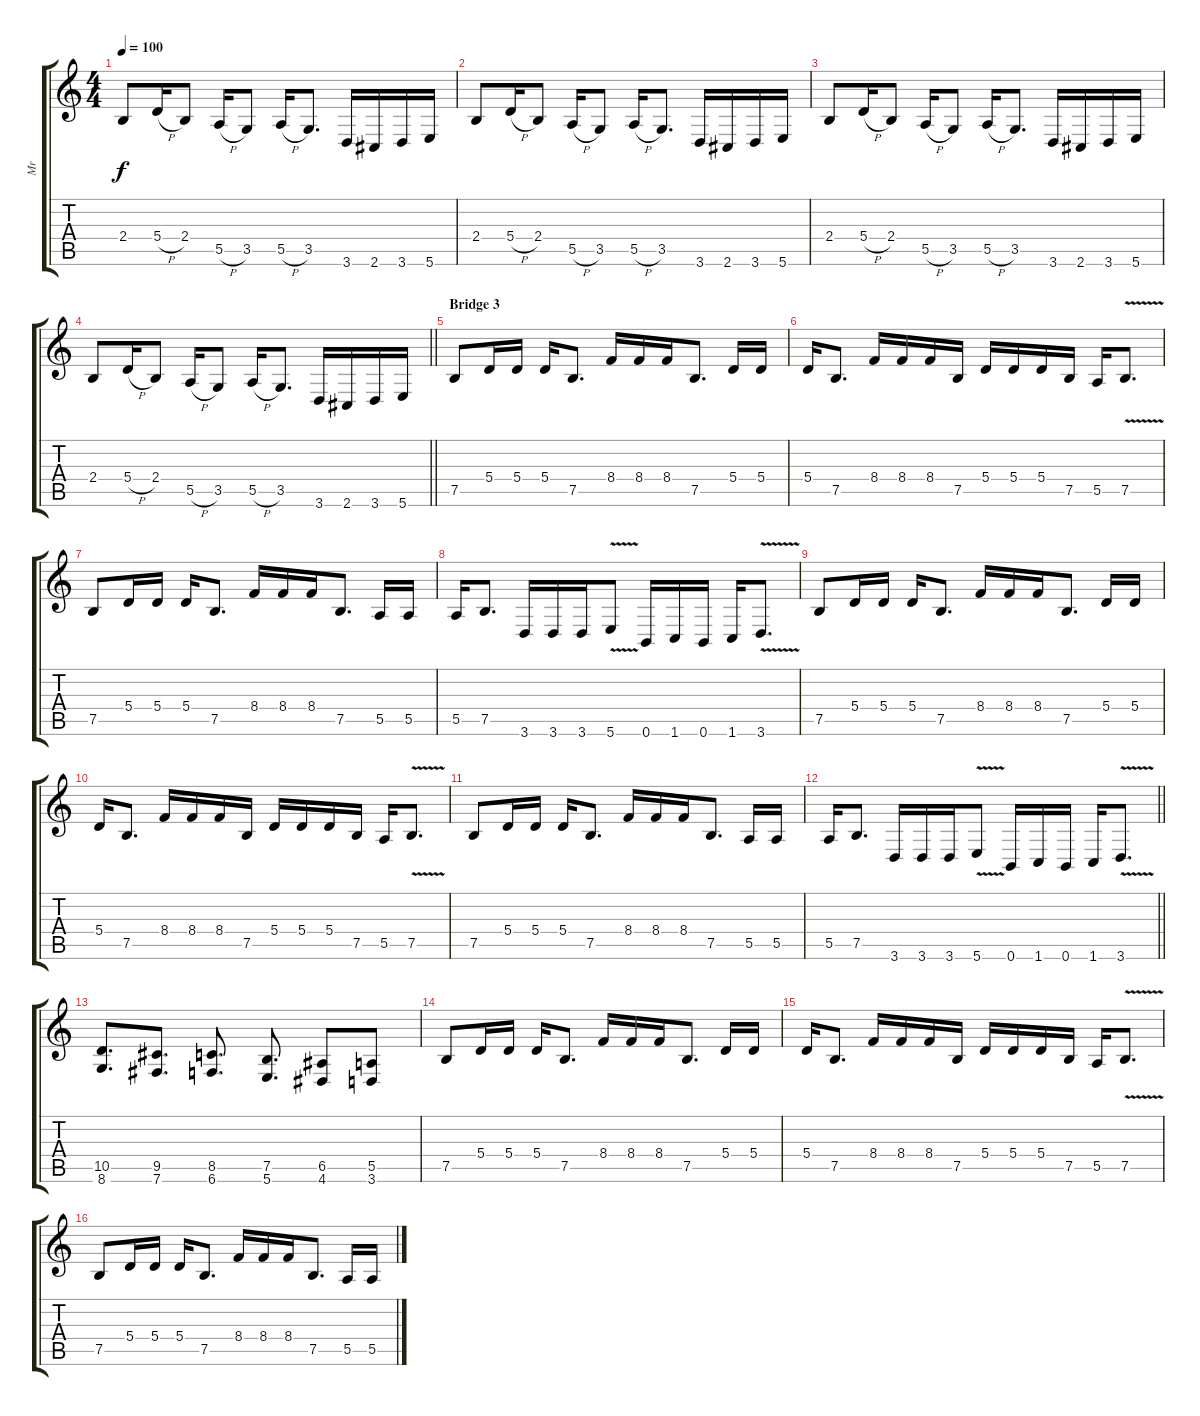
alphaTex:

\track ("Mr" "Mr") {instrument distortionguitar}
\staff {score tabs}
\tuning (B3 Gb3 D3 A2 E2 B1) {hide}
\ts (4 4)
\tempo 100
\clef g2
\ks c
2.4.8{dy f} 5.4{h}.16 2.4.8 5.5{h}.16 3.5.8 5.5{h}.16 3.5.8{d} 3.6.16 2.6.16 3.6.16 5.6.16 |
2.4.8 5.4{h}.16 2.4.8 5.5{h}.16 3.5.8 5.5{h}.16 3.5.8{d} 3.6.16 2.6.16 3.6.16 5.6.16 |
2.4.8 5.4{h}.16 2.4.8 5.5{h}.16 3.5.8 5.5{h}.16 3.5.8{d} 3.6.16 2.6.16 3.6.16 5.6.16 |
\barLineRight lightlight
2.4.8 5.4{h}.16 2.4.8 5.5{h}.16 3.5.8 5.5{h}.16 3.5.8{d} 3.6.16 2.6.16 3.6.16 5.6.16 |
\section ("" "Bridge 3")
7.5.8{instrument distortionguitar} 5.4.16 5.4.16 5.4.16 7.5.8{d} 8.4.16 8.4.16 8.4.16 7.5.8{d} 5.4.16 5.4.16 |
5.4.16 7.5.8{d} 8.4.16 8.4.16 8.4.16 7.5.16 5.4.16 5.4.16 5.4.16 7.5.16 5.5.16 7.5{v}.8{d} |
7.5.8 5.4.16 5.4.16 5.4.16 7.5.8{d} 8.4.16 8.4.16 8.4.16 7.5.8{d} 5.5.16 5.5.16 |
5.5.16 7.5.8{d} 3.6.16 3.6.16 3.6.16 5.6{v}.8 0.6.16 1.6.16 0.6.16 1.6.16 3.6{v}.8{d} |
7.5.8 5.4.16 5.4.16 5.4.16 7.5.8{d} 8.4.16 8.4.16 8.4.16 7.5.8{d} 5.4.16 5.4.16 |
5.4.16 7.5.8{d} 8.4.16 8.4.16 8.4.16 7.5.16 5.4.16 5.4.16 5.4.16 7.5.16 5.5.16 7.5{v}.8{d} |
7.5.8 5.4.16 5.4.16 5.4.16 7.5.8{d} 8.4.16 8.4.16 8.4.16 7.5.8{d} 5.5.16 5.5.16 |
\barLineRight lightlight
5.5.16 7.5.8{d} 3.6.16 3.6.16 3.6.16 5.6{v}.8 0.6.16 1.6.16 0.6.16 1.6.16 3.6{v}.8{d} |
(10.5 8.6).8{d} (9.5 7.6).8{d} (8.5 6.6).8{d} (7.5 5.6).8{d} (6.5 4.6).8 (5.5 3.6).8 |
7.5.8 5.4.16 5.4.16 5.4.16 7.5.8{d} 8.4.16 8.4.16 8.4.16 7.5.8{d} 5.4.16 5.4.16 |
5.4.16 7.5.8{d} 8.4.16 8.4.16 8.4.16 7.5.16 5.4.16 5.4.16 5.4.16 7.5.16 5.5.16 7.5{v}.8{d} |
7.5.8 5.4.16 5.4.16 5.4.16 7.5.8{d} 8.4.16 8.4.16 8.4.16 7.5.8{d} 5.5.16 5.5.16
